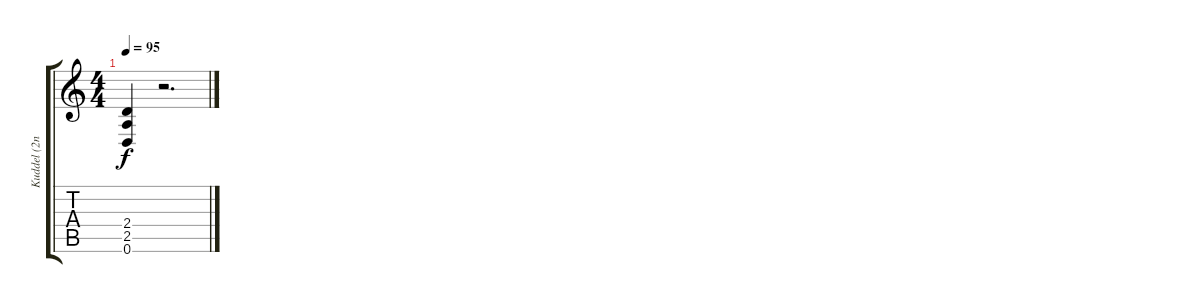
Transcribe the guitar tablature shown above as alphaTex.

\track ("Kuddel (2nd Guitar)" "Kuddel (2n") {instrument overdrivenguitar}
\staff {score tabs}
\tuning (D4 A3 F3 C3 G2 D2) {hide}
\ts (4 4)
\tempo 95
\clef g2
\ks c
(2.4 2.5 0.6).4{dy f} r.2{d}
